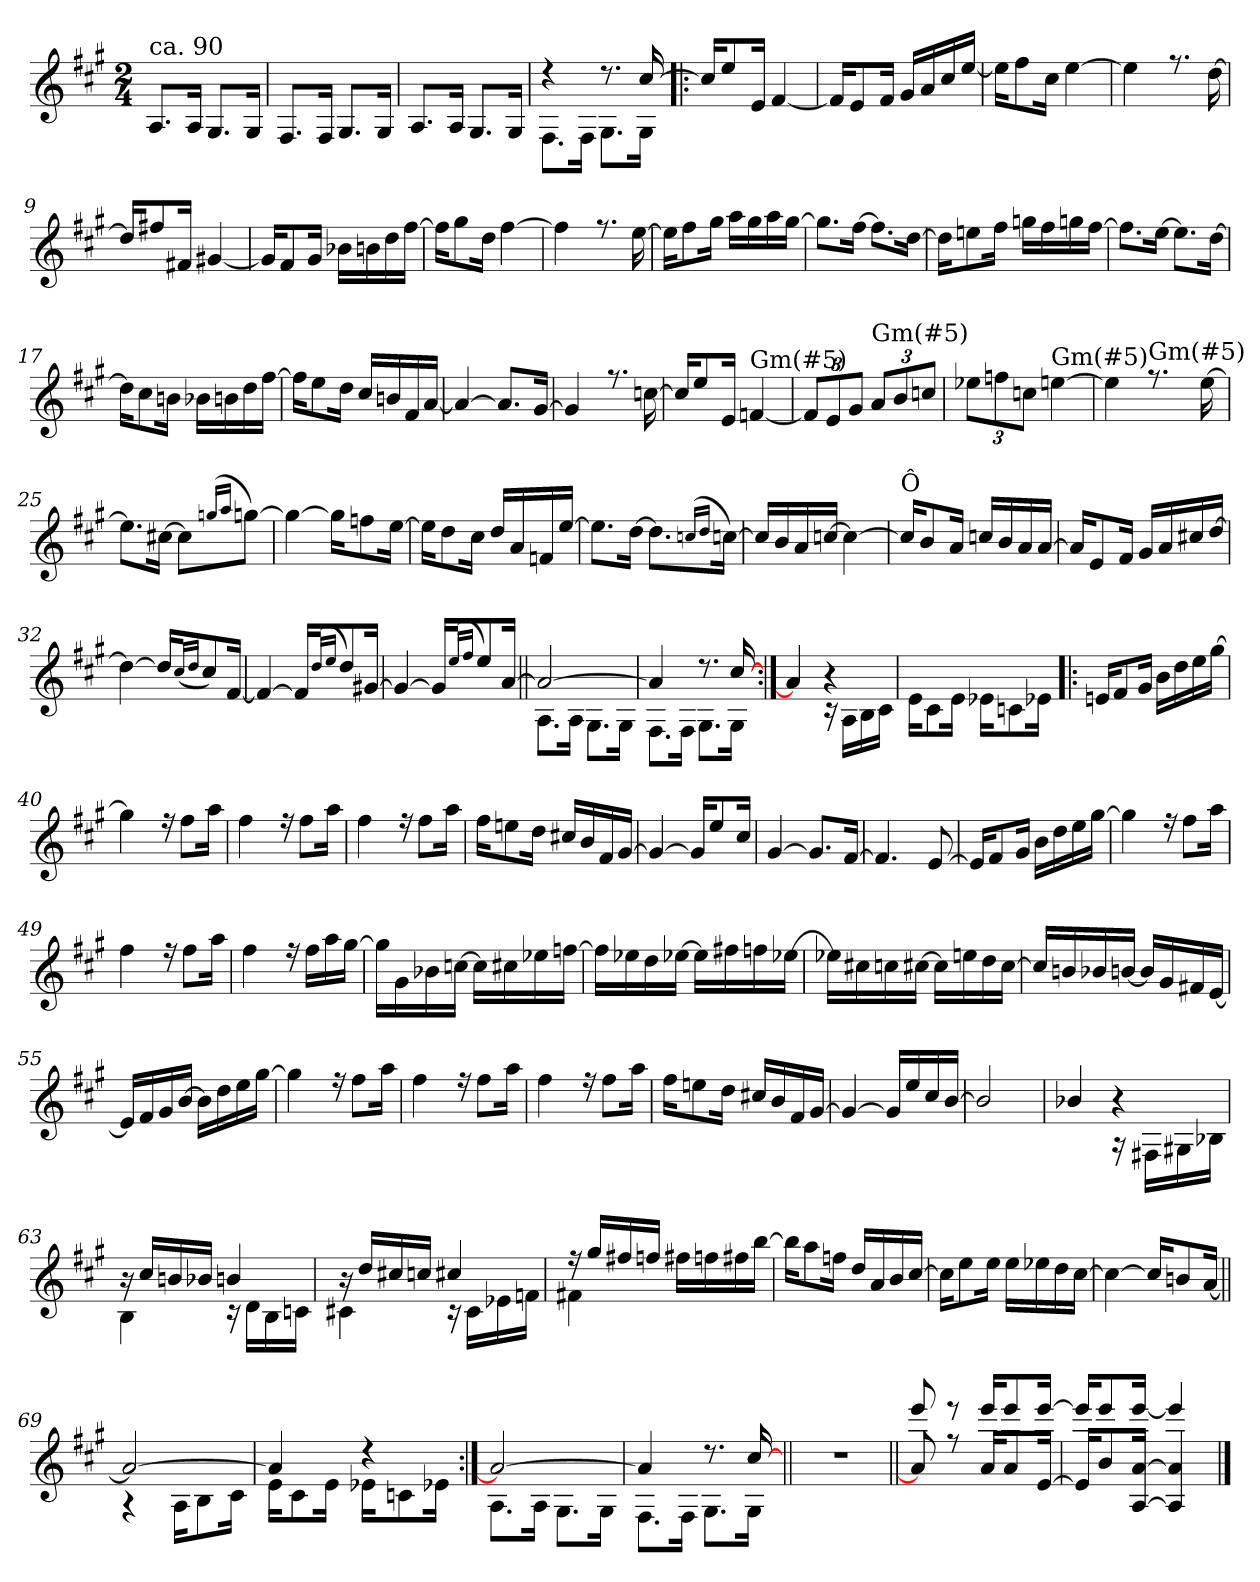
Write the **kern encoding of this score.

**kern
*part1
*staff1
*clefG2
*k[f#c#g#]
*A:
*M2/4
=1
*^
!LO:TX:a:t=ca. 90	!
8.A!/L	4ryy
16A!/Jk	.
8.G#!/L	4ryy
16G#!/Jk	.
=2	=2
8.F#!/L	4ryy
16F#!/Jk	.
8.G#!/L	4ryy
16G#!/Jk	.
=3	=3
8.A!/L	4ryy
16A!/Jk	.
8.G#!/L	4ryy
16G#!/Jk	.
=4	=4
*	*^
4r	8.F#!\L	4ryy
.	16F#!\Jk	.
8.r	8.G#!\L	4ryy
[>16cc#/	16G#!\Jk	.
*	*v	*v
!!LO:LB:g=z
=5!|:	=5!|:
16cc#/KL]	4ryy
8ee/	.
16e/Jk	.
[>4f#/	4ryy
=6	=6
16f#/KL]	4ryy
8e/	.
16f#/Jk	.
16g#/LL	4ryy
16a/	.
16cc#/	.
[>16ee/JJ	.
=7	=7
16ee\KL]	4ryy
8ff#\	.
16cc#\Jk	.
[<4ee\	4ryy
=8	=8
4ee\]	4ryy
8.ree	4ryy
[<16dd\	.
=9	=9
16dd/KL]	4ryy
8ff#X/	.
16f#X/Jk	.
[>4g#X/	4ryy
!!LO:LB:g=z	!!
=10	=10
16g#/KL]	4ryy
8f#/	.
16g#/Jk	.
16b-X\LL	4ryy
16bn\	.
16dd\	.
[<16ff#\JJ	.
=11	=11
16ff#\KL]	4ryy
8gg#\	.
16dd\Jk	.
[<4ff#\	4ryy
=12	=12
4ff#\]	4ryy
8.ree	4ryy
[<16ee\	.
=13	=13
16ee\KL]	2ryy
8ff#\	.
16gg#\Jk	.
16aa\LL	.
16gg#\	.
16aa\	.
[<16gg#\JJ	.
=14	=14
8.gg#\L]	2ryy
[<16ff#\Jk	.
8.ff#\L]	.
[<16dd\Jk	.
!!LO:LB:g=z	!!
=15	=15
16dd\KL]	2ryy
8een\	.
16ff#\Jk	.
16ggn\LL	.
16ff#\	.
16ggn\	.
[<16ff#\JJ	.
=16	=16
8.ff#\L]	2ryy
[<16ee\Jk	.
8.ee\L]	.
[<16dd\Jk	.
=17	=17
16dd\KL]	4ryy
8cc#\	.
16bn\Jk	.
16b-X\LL	4ryy
16bn\	.
16dd\	.
[<16ff#\JJ	.
=18	=18
16ff#\KL]	4ryy
8ee\	.
16dd\Jk	.
16cc#/LL	4ryy
16bn/	.
16f#/	.
[>16a/JJ	.
=19	=19
4a/_	2ryy
8.a/L]	.
[>16g#/Jk	.
!!LO:LB:g=z	!!
=20	=20
4g#/]	2ryy
8.ree	.
[<16ccn\	.
=21	=21
16ccn/KL]	4ryy
8ee/	.
16e/Jk	.
!LO:TX:a:t=Gm(#5)	!
[>4fn/	4ryy
=22	=22
12fn/L]	4ryy
12e/	.
12g#/J	.
!LO:TX:a:t=Gm(#5)	!
12a/L	4ryy
12b/	.
12ccn/J	.
=23	=23
12ee-X\L	4ryy
12ffn\	.
12ccn\J	.
!LO:TX:a:t=Gm(#5)	!
[<4een\	4ryy
=24	=24
4ee\]	4ryy
!LO:TX:a:t=Gm(#5)	!
8.ree	4ryy
[<16ee\	.
!!LO:LB:g=z	!!
=25	=25
8.ee\L]	2ryy
[<16cc#X\Jk	.
8cc#\L]	.
(<16qggn/LL	.
16qaa/JJ	.
[<8ggn\J)	.
=26	=26
4ggn\_	2ryy
16gg\KL]	.
8ffn\	.
[<16ee\Jk	.
=27	=27
16ee\KL]	2ryy
8dd\	.
16cc#\Jk	.
16dd/LL	.
16a/	.
16fn/	.
[>16ee/JJ	.
=28	=28
8.ee\L]	2ryy
[<16dd\Jk	.
8.dd\L]	.
(<16qccn/LL	.
16qdd/JJ	.
[<16ccn\Jk)	.
=29	=29
16ccn/LL]	2ryy
16b/	.
16a/	.
[>16ccn/JJ	.
4cc\_	.
!!LO:LB:g=z	!!
=30	=30
!LO:TX:a:t=Ô	!
16ccn/KL]	2ryy
8b/	.
16a/Jk	.
16ccn/LL	.
16b/	.
16a/	.
[>16a/JJ	.
=31	=31
16a/KL]	2ryy
8e/	.
16f#/Jk	.
16g#/LL	.
16a/	.
16cc#X/	.
[>16dd/JJ	.
=32	=32
4dd\_	4ryy
16dd/KL]	4ryy
(<16qcc#/LL	.
16qdd/JJ	.
8cc#/)	.
[>16f#/Jk	.
=33	=33
4f#/_	2ryy
16f#/KL]	.
(<16qdd/LL	.
16qee/JJ	.
8dd/)	.
[>16g#X/Jk	.
!!LO:LB:g=z	!!
=34	=34
4g#/_	2ryy
16g#/KL]	.
(<16qee/LL	.
16qff#/JJ	.
8ee/)	.
[>16a/Jk	.
=35||	=35||
*	*^
2a/_	8.A!\L	4ryy
.	16A!\Jk	.
.	8.G#!\L	4ryy
.	16G#!\Jk	.
=36	=36	=36
4a/]	8.F#!\L	4ryy
.	16F#!\Jk	.
8.r	8.G#!\L	4ryy
[>16cc#/	16G#!\Jk	.
=37:|!	=37:|!	=37:|!
4a/]	4ryy	2ryy
4r	16rB	.
.	16A!\LL	.
.	16B!\	.
.	16c#!\JJ	.
*	*v	*v
=38	=38
16e!\KL	4ryy
8c#!\	.
16e!\Jk	.
16e-X!\KL	4ryy
8cn!\	.
16e-X!\Jk	.
!!LO:PB:g=z	!!
=39!|:	=39!|:
16en/KL	2ryy
8f#/	.
16g#/Jk	.
16b\LL	.
16dd\	.
16ee\	.
[<16gg#\JJ	.
=40	=40
4gg#\]	2ryy
16ree	.
8ff#\L	.
16aa\Jk	.
=41	=41
4ff#\	2ryy
16ree	.
8ff#\L	.
16aa\Jk	.
=42	=42
4ff#\	2ryy
16ree	.
8ff#\L	.
16aa\Jk	.
=43	=43
16ff#\KL	2ryy
8een\	.
16dd\Jk	.
16cc#X/LL	.
16b/	.
16f#/	.
[>16g#/JJ	.
!!LO:LB:g=z	!!
=44	=44
4g#/_	2ryy
16g#/KL]	.
8ee/	.
16cc#/Jk	.
=45	=45
[>4g#/	2ryy
8.g#/L]	.
[>16f#/Jk	.
=46	=46
4.f#/]	2ryy
[>8e/	.
=47	=47
16en/KL]	2ryy
8f#/	.
16g#/Jk	.
16b\LL	.
16dd\	.
16ee\	.
[<16gg#\JJ	.
=48	=48
4gg#\]	2ryy
16ree	.
8ff#\L	.
16aa\Jk	.
!!LO:LB:g=z	!!
=49	=49
4ff#\	2ryy
16ree	.
8ff#\L	.
16aa\Jk	.
=50	=50
4ff#\	2ryy
16ree	.
16ff#\LL	.
16aa\	.
[<16gg#\JJ	.
=51	=51
16gg#\LL]	4ryy
16g#\	.
16b-X\	.
[<16ccn\JJ	.
16cc\LL]	4ryy
16cc#X\	.
16ee-X\	.
[<16ffn\JJ	.
=52	=52
16ffn\LL]	4ryy
16ee-X\	.
16dd\	.
[<16ee-X\JJ	.
16ee-\LL]	4ryy
16ff#X\	.
16ffn\	.
[<16ee-X\JJ	.
!!LO:LB:g=z	!!
=53	=53
16ee-X\LL]	4ryy
16cc#X\	.
16ccn\	.
[<16cc#X\JJ	.
16cc#\LL]	4ryy
16een\	.
16dd\	.
[<16cc#\JJ	.
=54	=54
16cc#/LL]	4ryy
16bn/	.
16b-X/	.
[>16bn/JJ	.
16b/LL]	4ryy
16g#/	.
16f#X/	.
[>16e/JJ	.
=55	=55
16en/LL]	2ryy
16f#/	.
16g#/	.
[>16b/JJ	.
16b\LL]	.
16dd\	.
16ee\	.
[<16gg#\JJ	.
=56	=56
4gg#\]	2ryy
16ree	.
8ff#\L	.
16aa\Jk	.
!!LO:LB:g=z	!!
=57	=57
4ff#\	2ryy
16ree	.
8ff#\L	.
16aa\Jk	.
=58	=58
4ff#\	2ryy
16ree	.
8ff#\L	.
16aa\Jk	.
=59	=59
16ff#\KL	2ryy
8een\	.
16dd\Jk	.
16cc#X/LL	.
16b/	.
16f#/	.
[>16g#/JJ	.
=60	=60
4g#/_	2ryy
16g#/LL]	.
16ee/	.
16cc#/	.
[>16b/JJ	.
=61	=61
2b/]	2ryy
!!LO:LB:g=z	!!
=62	=62
*	*^
4b-X/	4ryy	2ryy
4r	16rA	.
.	16F#X!\LL	.
.	16G#X!\	.
.	16B-X!\JJ	.
=63	=63	=63
16r	4B!\	2ryy
16cc#/LL	.	.
16bn/	.	.
16b-X/JJ	.	.
4bn/	16rB	.
.	16d!\LL	.
.	16B!\	.
.	16cn!\JJ	.
=64	=64	=64
16r	4c#X!\	2ryy
16dd/LL	.	.
16cc#X/	.	.
16ccn/JJ	.	.
4cc#X/	16rB	.
.	16c#!\LL	.
.	16e-X!\	.
.	16fn!\JJ	.
=65	=65	=65
16ree	4f#X!\	2ryy
16gg#/LL	.	.
16ff#X/	.	.
16ffn/JJ	.	.
16ff#X\LL	4ryy	.
16ffn\	.	.
16ff#X\	.	.
[>16bb\JJ	.	.
*	*v	*v
!!LO:LB:g=z
=66	=66
16bb\KL]	2ryy
8aa\	.
16ffn\Jk	.
16dd/LL	.
16a/	.
16b/	.
[>16cc#/JJ	.
=67	=67
16cc#\KL]	4ryy
8ee\	.
16ee\Jk	.
16ee\LL	4ryy
16ee-X\	.
16dd\	.
[<16cc#\JJ	.
=68	=68
4cc#\_	4ryy
16cc#/KL]	4ryy
8bn/	.
[>16a/Jk	.
=69||	=69||
*	*^
2a/_	4rA	2ryy
.	16A!\KL	.
.	8B!\	.
.	16c#!\Jk	.
=70	=70	=70
4a/]	16e!\KL	4ryy
.	8c#!\	.
.	16e!\Jk	.
4r	16e-X!\KL	4ryy
.	8cn!\	.
.	16e-X!\Jk	.
!!LO:LB:g=z	!!	!!
=71:|!	=71:|!	=71:|!
2a/_	8.A!\L	4ryy
.	16A!\Jk	.
.	8.G#!\L	4ryy
.	16G#!\Jk	.
=72	=72	=72
4a/]	8.F#!\L	4ryy
.	16F#!\Jk	.
8.r	8.G#!\L	4ryy
[>16cc#/	16G#!\Jk	.
*v	*v	*v
=73||
2r
=74||
*^
*	*^
8a/]	8ryy	8eee!/
8ree	8ryy	8reee
16a/KL	8.ryy	16eee!/KL
8a/	.	8eee!/
[<16e/Jk	16ryy	[>16eee!/Jk
*	*v	*v
=75	=75
16e/KL]	16eee!/KL]
8b/	8eee!/
[<16A/ [>16a/Jk	[>16eee!/Jk
4A/] 4a/]	4eee!/]
*v	*v
==
*-
